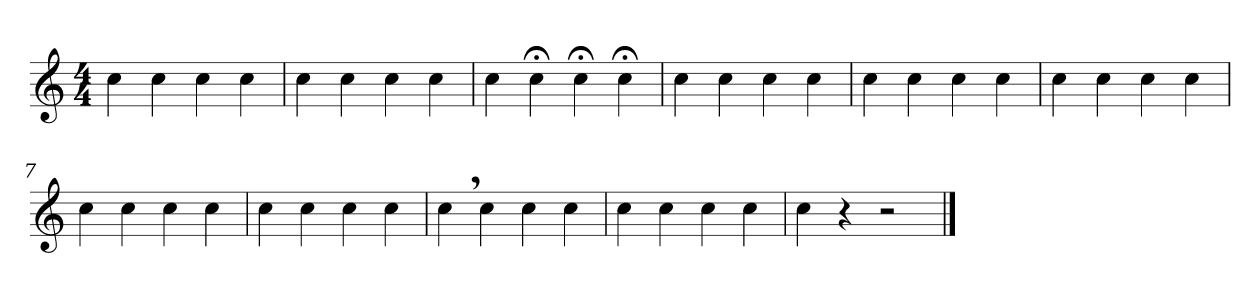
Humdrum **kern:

**kern
*part1
*staff1
!!LO:PB:g=z
*clefG2
*k[]
*C:
*M4/4
=1
4cci\
4cci\
4cci\
4cci\
=2
4cci\
4cci\
4cci\
4cci\
=3
4cci\
4cc;i\
4cc;i\
4cc;i\
=4
4cci\
4cci\
4cci\
4cci\
=5
4cci\
4cci\
4cci\
4cci\
!!LO:LB:g=z
=6
4cci\
4cci\
4cci\
4cci\
=7
4cci\
4cci\
4cci\
4cci\
=8
4cci\
4cci\
4cci\
4cci\
=9
4cc,Zi\
4cci\
4cci\
4cci\
=10
4cc>i\
4cc<i\
4cc>i\
4cc<i\
=11
4cci\
4r
2r
==
*-
